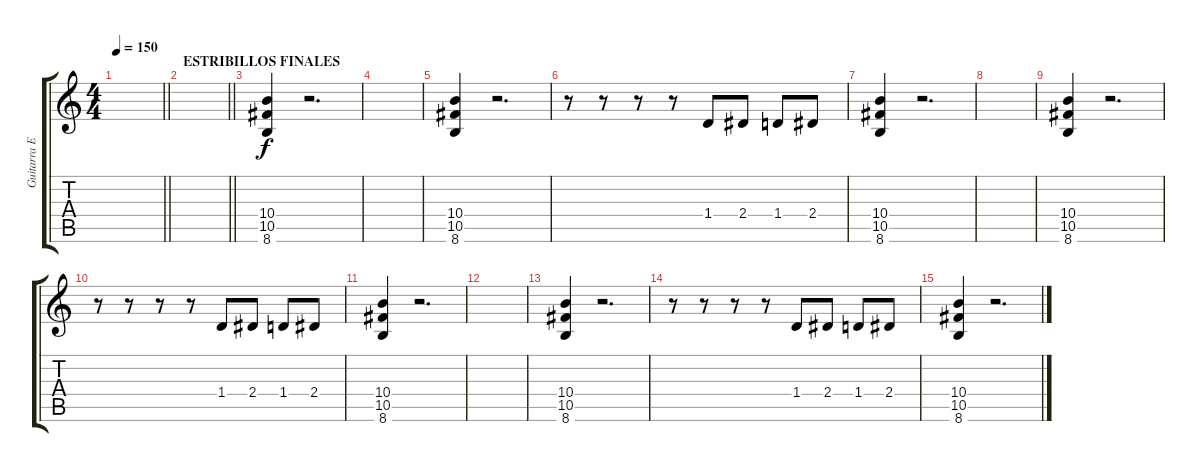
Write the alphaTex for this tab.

\track ("Guitarra Eléctrica" "Guitarra E") {instrument overdrivenguitar}
\staff {score tabs}
\tuning (Eb4 Bb3 Gb3 Db3 Ab2 Eb2) {hide}
\ts (4 4)
\tempo 150
\clef g2
\barLineRight lightlight
\ks c
|
\section ("" "ESTRIBILLOS FINALES")
\barLineRight lightlight
|
(10.4 10.5 8.6).4 r.2{d} |
|
(10.4 10.5 8.6).4 r.2{d} |
r.8 r.8 r.8 r.8 1.4.8 2.4.8 1.4.8 2.4.8 |
(10.4 10.5 8.6).4 r.2{d} |
|
(10.4 10.5 8.6).4 r.2{d} |
r.8 r.8 r.8 r.8 1.4.8 2.4.8 1.4.8 2.4.8 |
(10.4 10.5 8.6).4 r.2{d} |
|
(10.4 10.5 8.6).4 r.2{d} |
r.8 r.8 r.8 r.8 1.4.8 2.4.8 1.4.8 2.4.8 |
(10.4 10.5 8.6).4 r.2{d}
